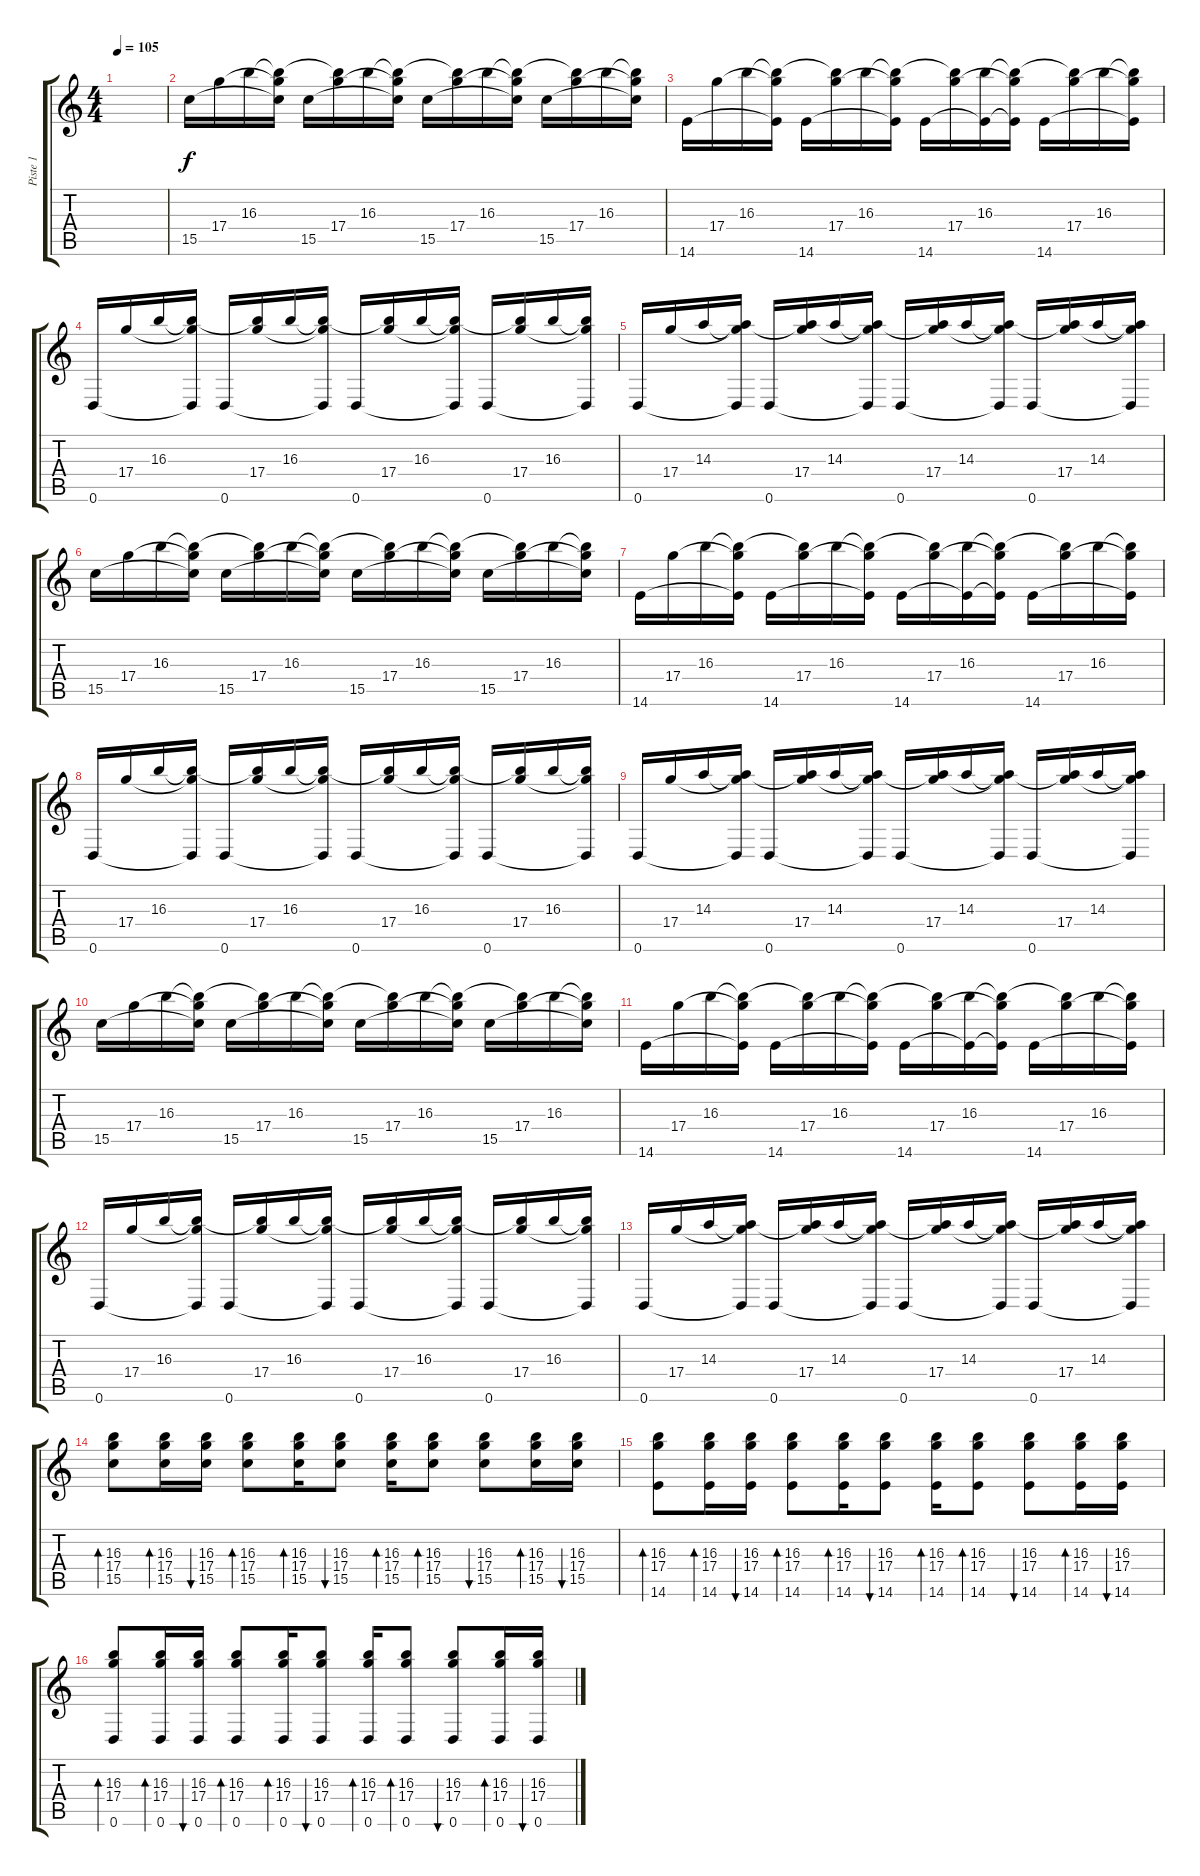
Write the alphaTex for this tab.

\track ("Piste 1" "Piste 1") {instrument acousticguitarnylon}
\staff {score tabs}
\tuning (E4 B3 G3 D3 A2 D2) {hide}
\ts (4 4)
\tempo 105
\clef g2
\ks c
|
15.5.16{txt ""} 17.4.16 16.3.16 (16.3{t} 17.4{t} 15.5{t}).16 15.5.16 (16.3{t} 17.4).16 16.3.16 (16.3{t} 17.4{t} 15.5{t}).16 15.5.16 (16.3{t} 17.4).16 16.3.16 (16.3{t} 17.4{t} 15.5{t}).16 15.5.16 (16.3{t} 17.4).16 16.3.16 (16.3{t} 17.4{t} 15.5{t}).16 |
14.6.16 17.4.16 16.3.16 (16.3{t} 17.4{t} 14.6{t}).16 14.6.16 (16.3{t} 17.4).16 16.3.16 (16.3{t} 17.4{t} 14.6{t}).16 14.6.16 (16.3{t} 17.4).16 (16.3 14.6{t}).16 (16.3{t} 17.4{t} 14.6{t}).16 14.6.16 (16.3{t} 17.4).16 16.3.16 (16.3{t} 17.4{t} 14.6{t}).16 |
0.6.16 17.4.16 16.3.16 (16.3{t} 17.4{t} 0.6{t}).16 0.6.16 (16.3{t} 17.4).16 16.3.16 (16.3{t} 17.4{t} 0.6{t}).16 0.6.16 (16.3{t} 17.4).16 16.3.16 (16.3{t} 17.4{t} 0.6{t}).16 0.6.16 (16.3{t} 17.4).16 16.3.16 (16.3{t} 17.4{t} 0.6{t}).16 |
0.6.16 17.4.16 14.3.16 (14.3{t} 17.4{t} 0.6{t}).16 0.6.16 (14.3{t} 17.4).16 14.3.16 (14.3{t} 17.4{t} 0.6{t}).16 0.6.16 (14.3{t} 17.4).16 14.3.16 (14.3{t} 17.4{t} 0.6{t}).16 0.6.16 (14.3{t} 17.4).16 14.3.16 (14.3{t} 17.4{t} 0.6{t}).16 |
15.5.16 17.4.16 16.3.16 (16.3{t} 17.4{t} 15.5{t}).16 15.5.16 (16.3{t} 17.4).16 16.3.16 (16.3{t} 17.4{t} 15.5{t}).16 15.5.16 (16.3{t} 17.4).16 16.3.16 (16.3{t} 17.4{t} 15.5{t}).16 15.5.16 (16.3{t} 17.4).16 16.3.16 (16.3{t} 17.4{t} 15.5{t}).16 |
14.6.16 17.4.16 16.3.16 (16.3{t} 17.4{t} 14.6{t}).16 14.6.16 (16.3{t} 17.4).16 16.3.16 (16.3{t} 17.4{t} 14.6{t}).16 14.6.16 (16.3{t} 17.4).16 (16.3 14.6{t}).16 (16.3{t} 17.4{t} 14.6{t}).16 14.6.16 (16.3{t} 17.4).16 16.3.16 (16.3{t} 17.4{t} 14.6{t}).16 |
0.6.16 17.4.16 16.3.16 (16.3{t} 17.4{t} 0.6{t}).16 0.6.16 (16.3{t} 17.4).16 16.3.16 (16.3{t} 17.4{t} 0.6{t}).16 0.6.16 (16.3{t} 17.4).16 16.3.16 (16.3{t} 17.4{t} 0.6{t}).16 0.6.16 (16.3{t} 17.4).16 16.3.16 (16.3{t} 17.4{t} 0.6{t}).16 |
0.6.16 17.4.16 14.3.16 (14.3{t} 17.4{t} 0.6{t}).16 0.6.16 (14.3{t} 17.4).16 14.3.16 (14.3{t} 17.4{t} 0.6{t}).16 0.6.16 (14.3{t} 17.4).16 14.3.16 (14.3{t} 17.4{t} 0.6{t}).16 0.6.16 (14.3{t} 17.4).16 14.3.16 (14.3{t} 17.4{t} 0.6{t}).16 |
15.5.16 17.4.16 16.3.16 (16.3{t} 17.4{t} 15.5{t}).16 15.5.16 (16.3{t} 17.4).16 16.3.16 (16.3{t} 17.4{t} 15.5{t}).16 15.5.16 (16.3{t} 17.4).16 16.3.16 (16.3{t} 17.4{t} 15.5{t}).16 15.5.16 (16.3{t} 17.4).16 16.3.16 (16.3{t} 17.4{t} 15.5{t}).16 |
14.6.16 17.4.16 16.3.16 (16.3{t} 17.4{t} 14.6{t}).16 14.6.16 (16.3{t} 17.4).16 16.3.16 (16.3{t} 17.4{t} 14.6{t}).16 14.6.16 (16.3{t} 17.4).16 (16.3 14.6{t}).16 (16.3{t} 17.4{t} 14.6{t}).16 14.6.16 (16.3{t} 17.4).16 16.3.16 (16.3{t} 17.4{t} 14.6{t}).16 |
0.6.16 17.4.16 16.3.16 (16.3{t} 17.4{t} 0.6{t}).16 0.6.16 (16.3{t} 17.4).16 16.3.16 (16.3{t} 17.4{t} 0.6{t}).16 0.6.16 (16.3{t} 17.4).16 16.3.16 (16.3{t} 17.4{t} 0.6{t}).16 0.6.16 (16.3{t} 17.4).16 16.3.16 (16.3{t} 17.4{t} 0.6{t}).16 |
0.6.16 17.4.16 14.3.16 (14.3{t} 17.4{t} 0.6{t}).16 0.6.16 (14.3{t} 17.4).16 14.3.16 (14.3{t} 17.4{t} 0.6{t}).16 0.6.16 (14.3{t} 17.4).16 14.3.16 (14.3{t} 17.4{t} 0.6{t}).16 0.6.16 (14.3{t} 17.4).16 14.3.16 (14.3{t} 17.4{t} 0.6{t}).16 |
(16.3 17.4 15.5).8{bd 60} (16.3 17.4 15.5).16{bd 60} (16.3 17.4 15.5).16{bu 60} (16.3 17.4 15.5).8{bd 60} (16.3 17.4 15.5).16{bd 60} (16.3 17.4 15.5).8{bu 60} (16.3 17.4 15.5).16{bd 60} (16.3 17.4 15.5).8{bd 60} (16.3 17.4 15.5).8{bu 60} (16.3 17.4 15.5).16{bd 60} (16.3 17.4 15.5).16{bu 60} |
(16.3 17.4 14.6).8{bd 60} (16.3 17.4 14.6).16{bd 60} (16.3 17.4 14.6).16{bu 60} (16.3 17.4 14.6).8{bd 60} (16.3 17.4 14.6).16{bd 60} (16.3 17.4 14.6).8{bu 60} (16.3 17.4 14.6).16{bd 60} (16.3 17.4 14.6).8{bd 60} (16.3 17.4 14.6).8{bu 60} (16.3 17.4 14.6).16{bd 60} (16.3 17.4 14.6).16{bu 60} |
(16.3 17.4 0.6).8{bd 60} (16.3 17.4 0.6).16{bd 60} (16.3 17.4 0.6).16{bu 60} (16.3 17.4 0.6).8{bd 60} (16.3 17.4 0.6).16{bd 60} (16.3 17.4 0.6).8{bu 60} (16.3 17.4 0.6).16{bd 60} (16.3 17.4 0.6).8{bd 60} (16.3 17.4 0.6).8{bu 60} (16.3 17.4 0.6).16{bd 60} (16.3 17.4 0.6).16{bu 60}
